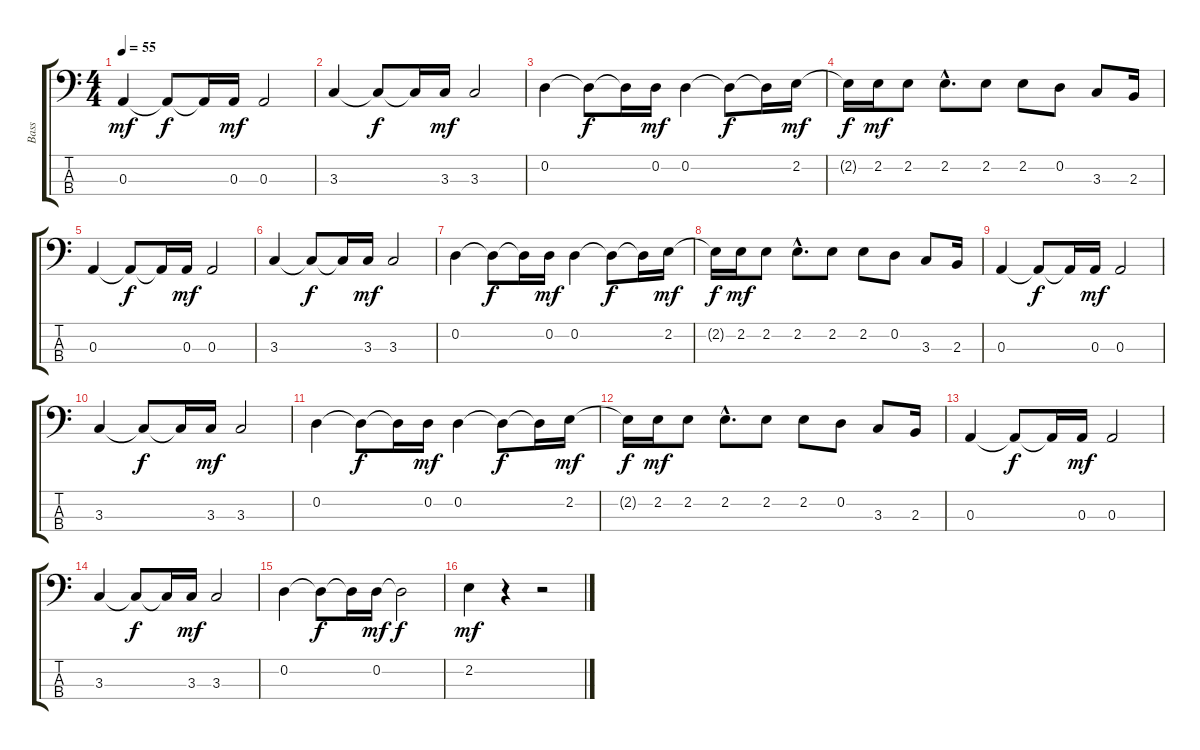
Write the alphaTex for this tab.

\track ("Bass" "Bass") {instrument acousticbass}
\staff {score tabs}
\tuning (G2 D2 A1 E1) {hide}
\ts (4 4)
\tempo 55
\clef f4
\ks c
0.3.4{dy mf} 0.3{t}.8{dy f} 0.3{t}.16 0.3.16{dy mf} 0.3.2 |
3.3.4 3.3{t}.8{dy f} 3.3{t}.16 3.3.16{dy mf} 3.3.2 |
0.2.4 0.2{t}.8{dy f} 0.2{t}.16 0.2.16{dy mf} 0.2.4 0.2{t}.8{dy f} 0.2{t}.16 2.2.16{dy mf} |
2.2{t}.16{dy f} 2.2.16{dy mf} 2.2.8 2.2{hac}.8{d} 2.2.8 2.2.8 0.2.8 3.3.8 2.3.16 |
0.3.4 0.3{t}.8{dy f} 0.3{t}.16 0.3.16{dy mf} 0.3.2 |
3.3.4 3.3{t}.8{dy f} 3.3{t}.16 3.3.16{dy mf} 3.3.2 |
0.2.4 0.2{t}.8{dy f} 0.2{t}.16 0.2.16{dy mf} 0.2.4 0.2{t}.8{dy f} 0.2{t}.16 2.2.16{dy mf} |
2.2{t}.16{dy f} 2.2.16{dy mf} 2.2.8 2.2{hac}.8{d} 2.2.8 2.2.8 0.2.8 3.3.8 2.3.16 |
0.3.4 0.3{t}.8{dy f} 0.3{t}.16 0.3.16{dy mf} 0.3.2 |
3.3.4 3.3{t}.8{dy f} 3.3{t}.16 3.3.16{dy mf} 3.3.2 |
0.2.4 0.2{t}.8{dy f} 0.2{t}.16 0.2.16{dy mf} 0.2.4 0.2{t}.8{dy f} 0.2{t}.16 2.2.16{dy mf} |
2.2{t}.16{dy f} 2.2.16{dy mf} 2.2.8 2.2{hac}.8{d} 2.2.8 2.2.8 0.2.8 3.3.8 2.3.16 |
0.3.4 0.3{t}.8{dy f} 0.3{t}.16 0.3.16{dy mf} 0.3.2 |
3.3.4 3.3{t}.8{dy f} 3.3{t}.16 3.3.16{dy mf} 3.3.2 |
0.2.4 0.2{t}.8{dy f} 0.2{t}.16 0.2.16{dy mf} 0.2{t}.2{dy f} |
2.2.4{dy mf} r.4 r.2
